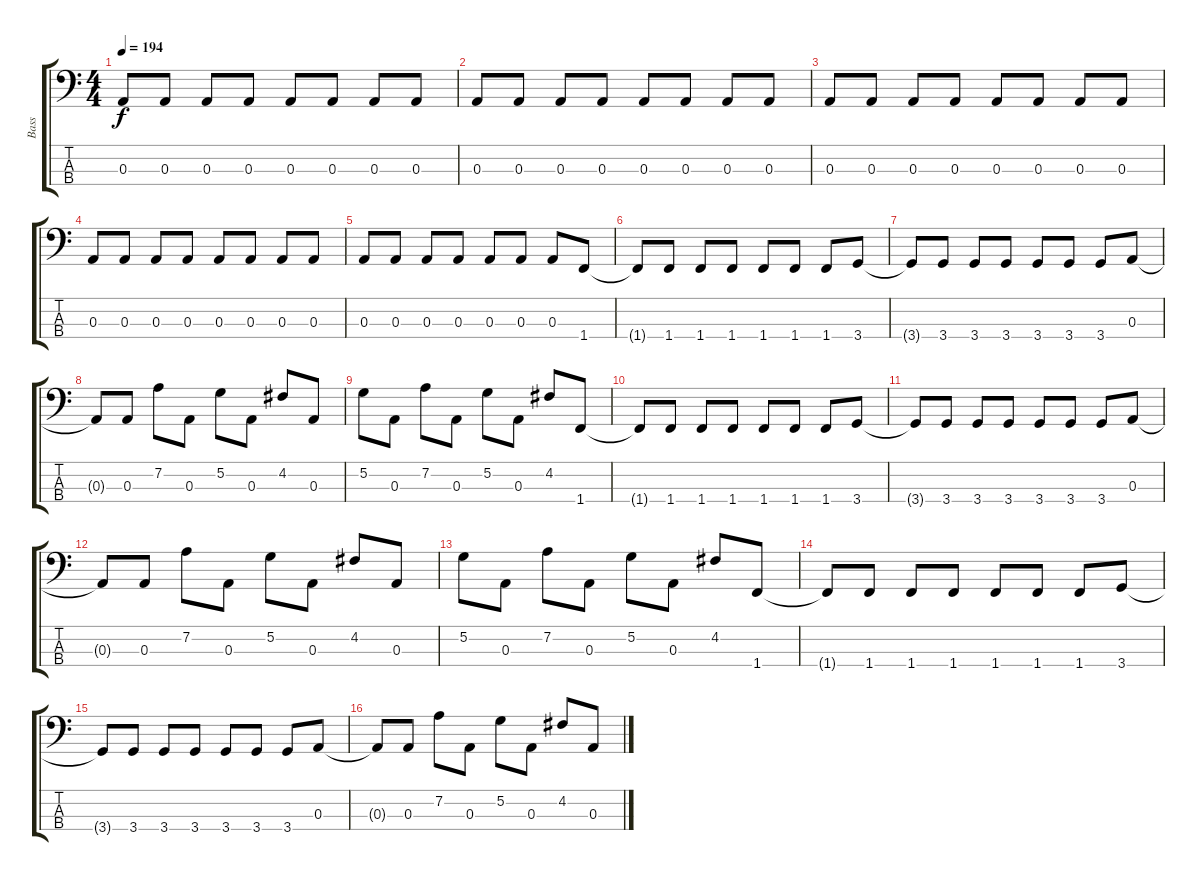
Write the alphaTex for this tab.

\track ("Bass" "Bass") {instrument electricbasspick}
\staff {score tabs}
\tuning (G2 D2 A1 E1) {hide}
\ts (4 4)
\tempo 194
\clef f4
\ks c
0.3.8{dy f} 0.3.8 0.3.8 0.3.8 0.3.8 0.3.8 0.3.8 0.3.8 |
0.3.8 0.3.8 0.3.8 0.3.8 0.3.8 0.3.8 0.3.8 0.3.8 |
0.3.8 0.3.8 0.3.8 0.3.8 0.3.8 0.3.8 0.3.8 0.3.8 |
0.3.8 0.3.8 0.3.8 0.3.8 0.3.8 0.3.8 0.3.8 0.3.8 |
0.3.8 0.3.8 0.3.8 0.3.8 0.3.8 0.3.8 0.3.8 1.4.8 |
1.4{t}.8 1.4.8 1.4.8 1.4.8 1.4.8 1.4.8 1.4.8 3.4.8 |
3.4{t}.8 3.4.8 3.4.8 3.4.8 3.4.8 3.4.8 3.4.8 0.3.8 |
0.3{t}.8 0.3.8 7.2.8 0.3.8 5.2.8 0.3.8 4.2.8 0.3.8 |
5.2.8 0.3.8 7.2.8 0.3.8 5.2.8 0.3.8 4.2.8 1.4.8 |
1.4{t}.8 1.4.8 1.4.8 1.4.8 1.4.8 1.4.8 1.4.8 3.4.8 |
3.4{t}.8 3.4.8 3.4.8 3.4.8 3.4.8 3.4.8 3.4.8 0.3.8 |
0.3{t}.8 0.3.8 7.2.8 0.3.8 5.2.8 0.3.8 4.2.8 0.3.8 |
5.2.8 0.3.8 7.2.8 0.3.8 5.2.8 0.3.8 4.2.8 1.4.8 |
1.4{t}.8 1.4.8 1.4.8 1.4.8 1.4.8 1.4.8 1.4.8 3.4.8 |
3.4{t}.8 3.4.8 3.4.8 3.4.8 3.4.8 3.4.8 3.4.8 0.3.8 |
0.3{t}.8 0.3.8 7.2.8 0.3.8 5.2.8 0.3.8 4.2.8 0.3.8
